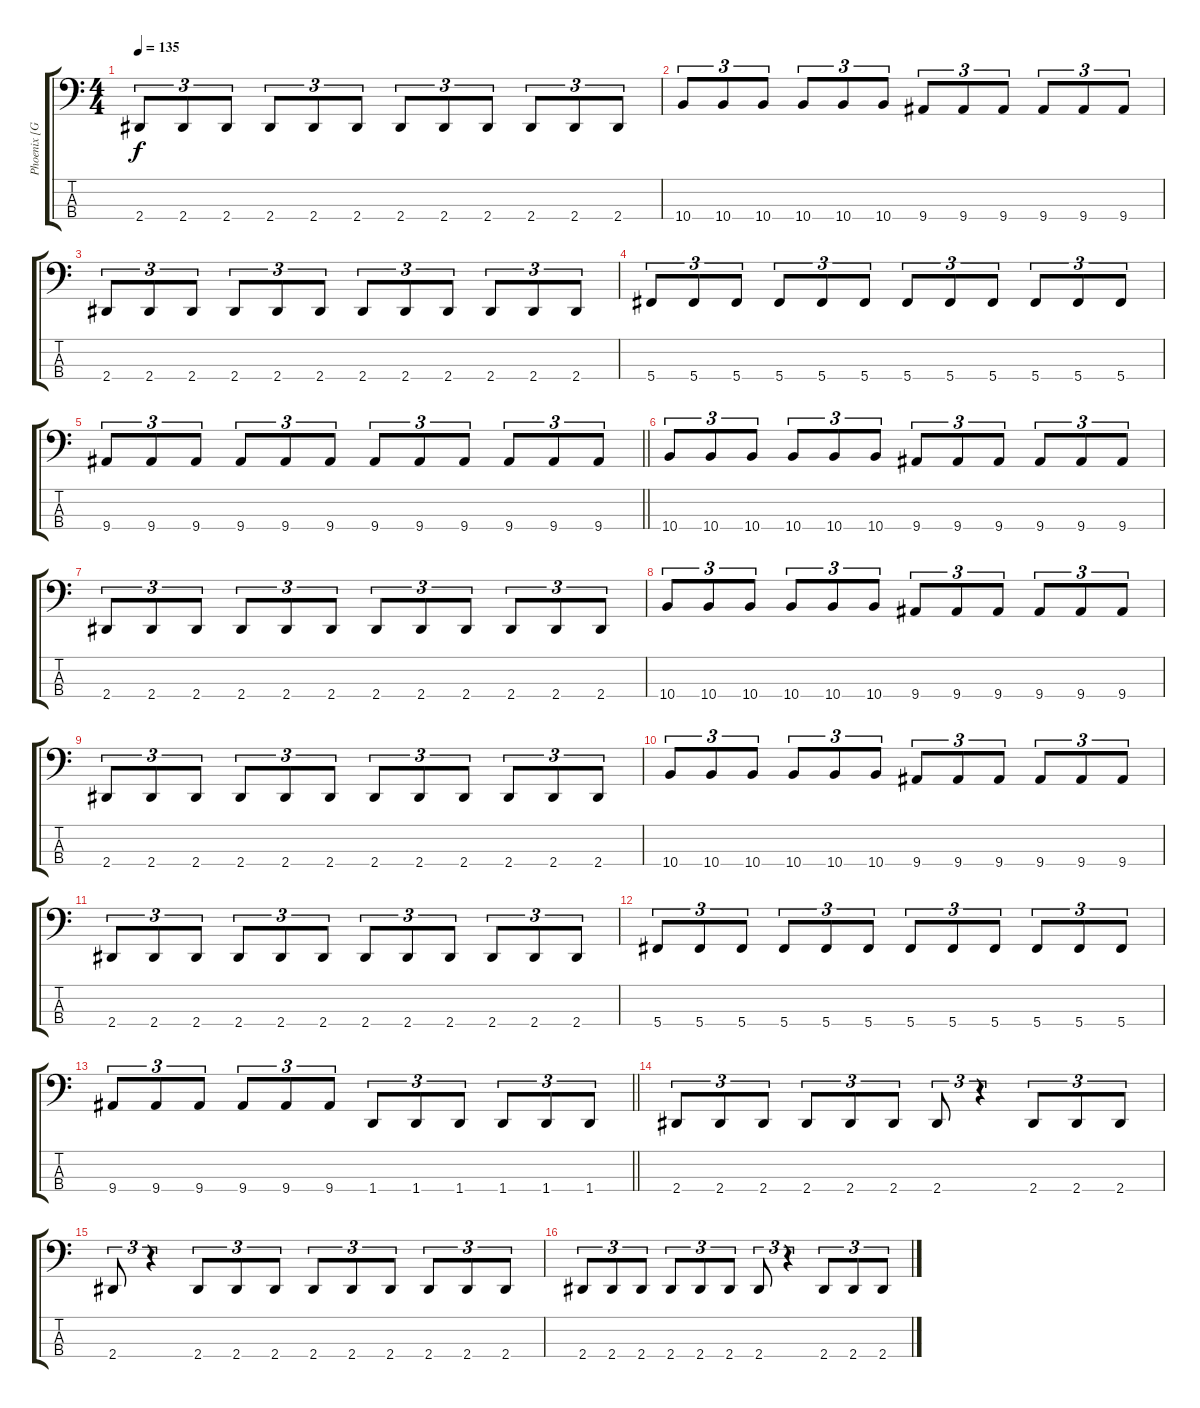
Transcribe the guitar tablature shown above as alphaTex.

\track ("Phoenix [Guitar]" "Phoenix [G") {instrument electricbassfinger}
\staff {score tabs}
\tuning (Gb2 Db2 Ab1 Db1) {hide}
\ts (4 4)
\tempo 135
\clef f4
\ks c
2.4.8{tu (3 2) dy f} 2.4.8{tu (3 2)} 2.4.8{tu (3 2)} 2.4.8{tu (3 2)} 2.4.8{tu (3 2)} 2.4.8{tu (3 2)} 2.4.8{tu (3 2)} 2.4.8{tu (3 2)} 2.4.8{tu (3 2)} 2.4.8{tu (3 2)} 2.4.8{tu (3 2)} 2.4.8{tu (3 2)} |
10.4.8{tu (3 2)} 10.4.8{tu (3 2)} 10.4.8{tu (3 2)} 10.4.8{tu (3 2)} 10.4.8{tu (3 2)} 10.4.8{tu (3 2)} 9.4.8{tu (3 2)} 9.4.8{tu (3 2)} 9.4.8{tu (3 2)} 9.4.8{tu (3 2)} 9.4.8{tu (3 2)} 9.4.8{tu (3 2)} |
2.4.8{tu (3 2)} 2.4.8{tu (3 2)} 2.4.8{tu (3 2)} 2.4.8{tu (3 2)} 2.4.8{tu (3 2)} 2.4.8{tu (3 2)} 2.4.8{tu (3 2)} 2.4.8{tu (3 2)} 2.4.8{tu (3 2)} 2.4.8{tu (3 2)} 2.4.8{tu (3 2)} 2.4.8{tu (3 2)} |
5.4.8{tu (3 2)} 5.4.8{tu (3 2)} 5.4.8{tu (3 2)} 5.4.8{tu (3 2)} 5.4.8{tu (3 2)} 5.4.8{tu (3 2)} 5.4.8{tu (3 2)} 5.4.8{tu (3 2)} 5.4.8{tu (3 2)} 5.4.8{tu (3 2)} 5.4.8{tu (3 2)} 5.4.8{tu (3 2)} |
\barLineRight lightlight
9.4.8{tu (3 2)} 9.4.8{tu (3 2)} 9.4.8{tu (3 2)} 9.4.8{tu (3 2)} 9.4.8{tu (3 2)} 9.4.8{tu (3 2)} 9.4.8{tu (3 2)} 9.4.8{tu (3 2)} 9.4.8{tu (3 2)} 9.4.8{tu (3 2)} 9.4.8{tu (3 2)} 9.4.8{tu (3 2)} |
10.4.8{tu (3 2)} 10.4.8{tu (3 2)} 10.4.8{tu (3 2)} 10.4.8{tu (3 2)} 10.4.8{tu (3 2)} 10.4.8{tu (3 2)} 9.4.8{tu (3 2)} 9.4.8{tu (3 2)} 9.4.8{tu (3 2)} 9.4.8{tu (3 2)} 9.4.8{tu (3 2)} 9.4.8{tu (3 2)} |
2.4.8{tu (3 2)} 2.4.8{tu (3 2)} 2.4.8{tu (3 2)} 2.4.8{tu (3 2)} 2.4.8{tu (3 2)} 2.4.8{tu (3 2)} 2.4.8{tu (3 2)} 2.4.8{tu (3 2)} 2.4.8{tu (3 2)} 2.4.8{tu (3 2)} 2.4.8{tu (3 2)} 2.4.8{tu (3 2)} |
10.4.8{tu (3 2)} 10.4.8{tu (3 2)} 10.4.8{tu (3 2)} 10.4.8{tu (3 2)} 10.4.8{tu (3 2)} 10.4.8{tu (3 2)} 9.4.8{tu (3 2)} 9.4.8{tu (3 2)} 9.4.8{tu (3 2)} 9.4.8{tu (3 2)} 9.4.8{tu (3 2)} 9.4.8{tu (3 2)} |
2.4.8{tu (3 2)} 2.4.8{tu (3 2)} 2.4.8{tu (3 2)} 2.4.8{tu (3 2)} 2.4.8{tu (3 2)} 2.4.8{tu (3 2)} 2.4.8{tu (3 2)} 2.4.8{tu (3 2)} 2.4.8{tu (3 2)} 2.4.8{tu (3 2)} 2.4.8{tu (3 2)} 2.4.8{tu (3 2)} |
10.4.8{tu (3 2)} 10.4.8{tu (3 2)} 10.4.8{tu (3 2)} 10.4.8{tu (3 2)} 10.4.8{tu (3 2)} 10.4.8{tu (3 2)} 9.4.8{tu (3 2)} 9.4.8{tu (3 2)} 9.4.8{tu (3 2)} 9.4.8{tu (3 2)} 9.4.8{tu (3 2)} 9.4.8{tu (3 2)} |
2.4.8{tu (3 2)} 2.4.8{tu (3 2)} 2.4.8{tu (3 2)} 2.4.8{tu (3 2)} 2.4.8{tu (3 2)} 2.4.8{tu (3 2)} 2.4.8{tu (3 2)} 2.4.8{tu (3 2)} 2.4.8{tu (3 2)} 2.4.8{tu (3 2)} 2.4.8{tu (3 2)} 2.4.8{tu (3 2)} |
5.4.8{tu (3 2)} 5.4.8{tu (3 2)} 5.4.8{tu (3 2)} 5.4.8{tu (3 2)} 5.4.8{tu (3 2)} 5.4.8{tu (3 2)} 5.4.8{tu (3 2)} 5.4.8{tu (3 2)} 5.4.8{tu (3 2)} 5.4.8{tu (3 2)} 5.4.8{tu (3 2)} 5.4.8{tu (3 2)} |
\barLineRight lightlight
9.4.8{tu (3 2)} 9.4.8{tu (3 2)} 9.4.8{tu (3 2)} 9.4.8{tu (3 2)} 9.4.8{tu (3 2)} 9.4.8{tu (3 2)} 1.4.8{tu (3 2)} 1.4.8{tu (3 2)} 1.4.8{tu (3 2)} 1.4.8{tu (3 2)} 1.4.8{tu (3 2)} 1.4.8{tu (3 2)} |
2.4.8{tu (3 2)} 2.4.8{tu (3 2)} 2.4.8{tu (3 2)} 2.4.8{tu (3 2)} 2.4.8{tu (3 2)} 2.4.8{tu (3 2)} 2.4.8{tu (3 2)} r.4{tu (3 2)} 2.4.8{tu (3 2)} 2.4.8{tu (3 2)} 2.4.8{tu (3 2)} |
2.4.8{tu (3 2)} r.4{tu (3 2)} 2.4.8{tu (3 2)} 2.4.8{tu (3 2)} 2.4.8{tu (3 2)} 2.4.8{tu (3 2)} 2.4.8{tu (3 2)} 2.4.8{tu (3 2)} 2.4.8{tu (3 2)} 2.4.8{tu (3 2)} 2.4.8{tu (3 2)} |
2.4.8{tu (3 2)} 2.4.8{tu (3 2)} 2.4.8{tu (3 2)} 2.4.8{tu (3 2)} 2.4.8{tu (3 2)} 2.4.8{tu (3 2)} 2.4.8{tu (3 2)} r.4{tu (3 2)} 2.4.8{tu (3 2)} 2.4.8{tu (3 2)} 2.4.8{tu (3 2)}
